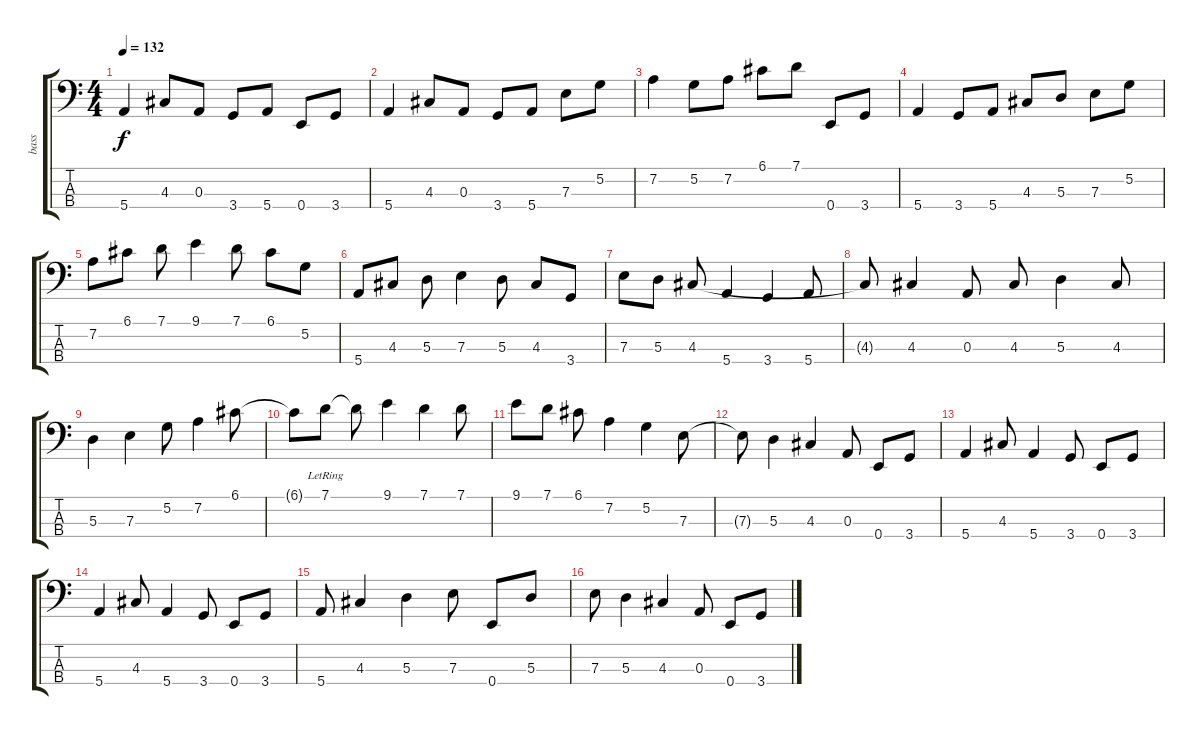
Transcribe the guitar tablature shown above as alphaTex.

\track ("bass" "bass") {instrument electricbassfinger}
\staff {score tabs}
\tuning (G2 D2 A1 E1) {hide}
\ts (4 4)
\tempo 132
\clef f4
\ks c
5.4.4{dy f} 4.3.8 0.3.8 3.4.8 5.4.8 0.4.8 3.4.8 |
5.4.4 4.3.8 0.3.8 3.4.8 5.4.8 7.3.8 5.2.8 |
7.2.4 5.2.8 7.2.8 6.1.8 7.1.8 0.4.8 3.4.8 |
5.4.4 3.4.8 5.4.8 4.3.8 5.3.8 7.3.8 5.2.8 |
7.2.8 6.1.8 7.1.8 9.1.4 7.1.8 6.1.8 5.2.8 |
5.4.8 4.3.8 5.3.8 7.3.4 5.3.8 4.3.8 3.4.8 |
7.3.8 5.3.8 4.3.8 5.4.4 3.4.4 5.4.8 |
4.3{t}.8 4.3.4 0.3.8 4.3.8 5.3.4 4.3.8 |
5.3.4 7.3.4 5.2.8 7.2.4 6.1.8 |
6.1{t}.8 7.1{lr}.8 7.1{t}.8 9.1.4 7.1.4 7.1.8 |
9.1.8 7.1.8 6.1.8 7.2.4 5.2.4 7.3.8 |
7.3{t}.8 5.3.4 4.3.4 0.3.8 0.4.8 3.4.8 |
5.4.4 4.3.8 5.4.4 3.4.8 0.4.8 3.4.8 |
5.4.4 4.3.8 5.4.4 3.4.8 0.4.8 3.4.8 |
5.4.8 4.3.4 5.3.4 7.3.8 0.4.8 5.3.8 |
7.3.8 5.3.4 4.3.4 0.3.8 0.4.8 3.4.8
